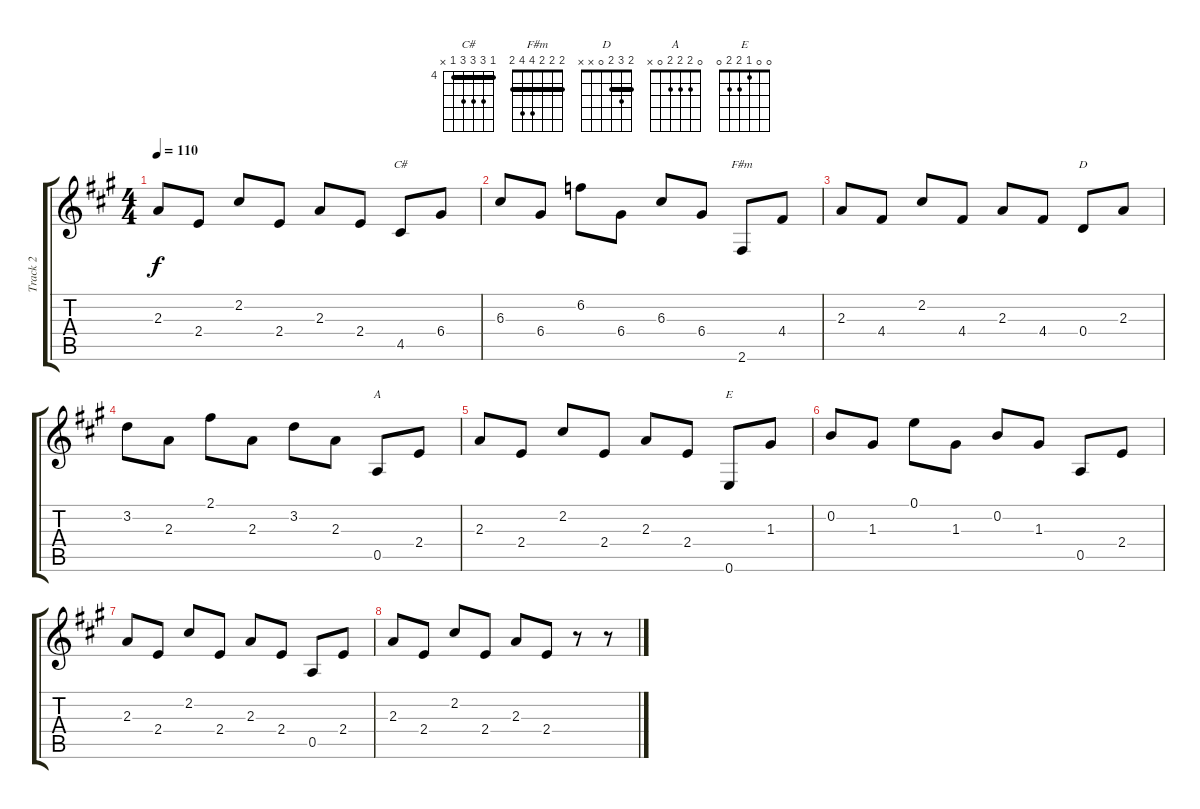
\track ("Track 2" "Track 2") {instrument acousticguitarsteel}
\staff {score tabs}
\tuning (E4 B3 G3 D3 A2 E2) {hide}
\chord ("C#" 4 6 6 6 4 x) {firstfret 4 barre 4}
\chord ("F#m" 2 2 2 4 4 2) {barre 2}
\chord ("D" 2 3 2 0 x x) {barre 2}
\chord ("A" 0 2 2 2 0 x)
\chord ("E" 0 0 1 2 2 0)
\ts (4 4)
\tempo 110
\clef g2
\ks a
2.3.8{dy f} 2.4.8 2.2.8 2.4.8 2.3.8 2.4.8 4.5.8{ch "C#"} 6.4.8 |
6.3.8 6.4.8 6.2.8 6.4.8 6.3.8 6.4.8 2.6.8{ch "F#m"} 4.4.8 |
2.3.8 4.4.8 2.2.8 4.4.8 2.3.8 4.4.8 0.4.8{ch "D"} 2.3.8 |
3.2.8 2.3.8 2.1.8 2.3.8 3.2.8 2.3.8 0.5.8{ch "A"} 2.4.8 |
2.3.8 2.4.8 2.2.8 2.4.8 2.3.8 2.4.8 0.6.8{ch "E"} 1.3.8 |
0.2.8 1.3.8 0.1.8 1.3.8 0.2.8 1.3.8 0.5.8 2.4.8 |
2.3.8 2.4.8 2.2.8 2.4.8 2.3.8 2.4.8 0.5.8 2.4.8 |
2.3.8 2.4.8 2.2.8 2.4.8 2.3.8 2.4.8 r.8 r.8
